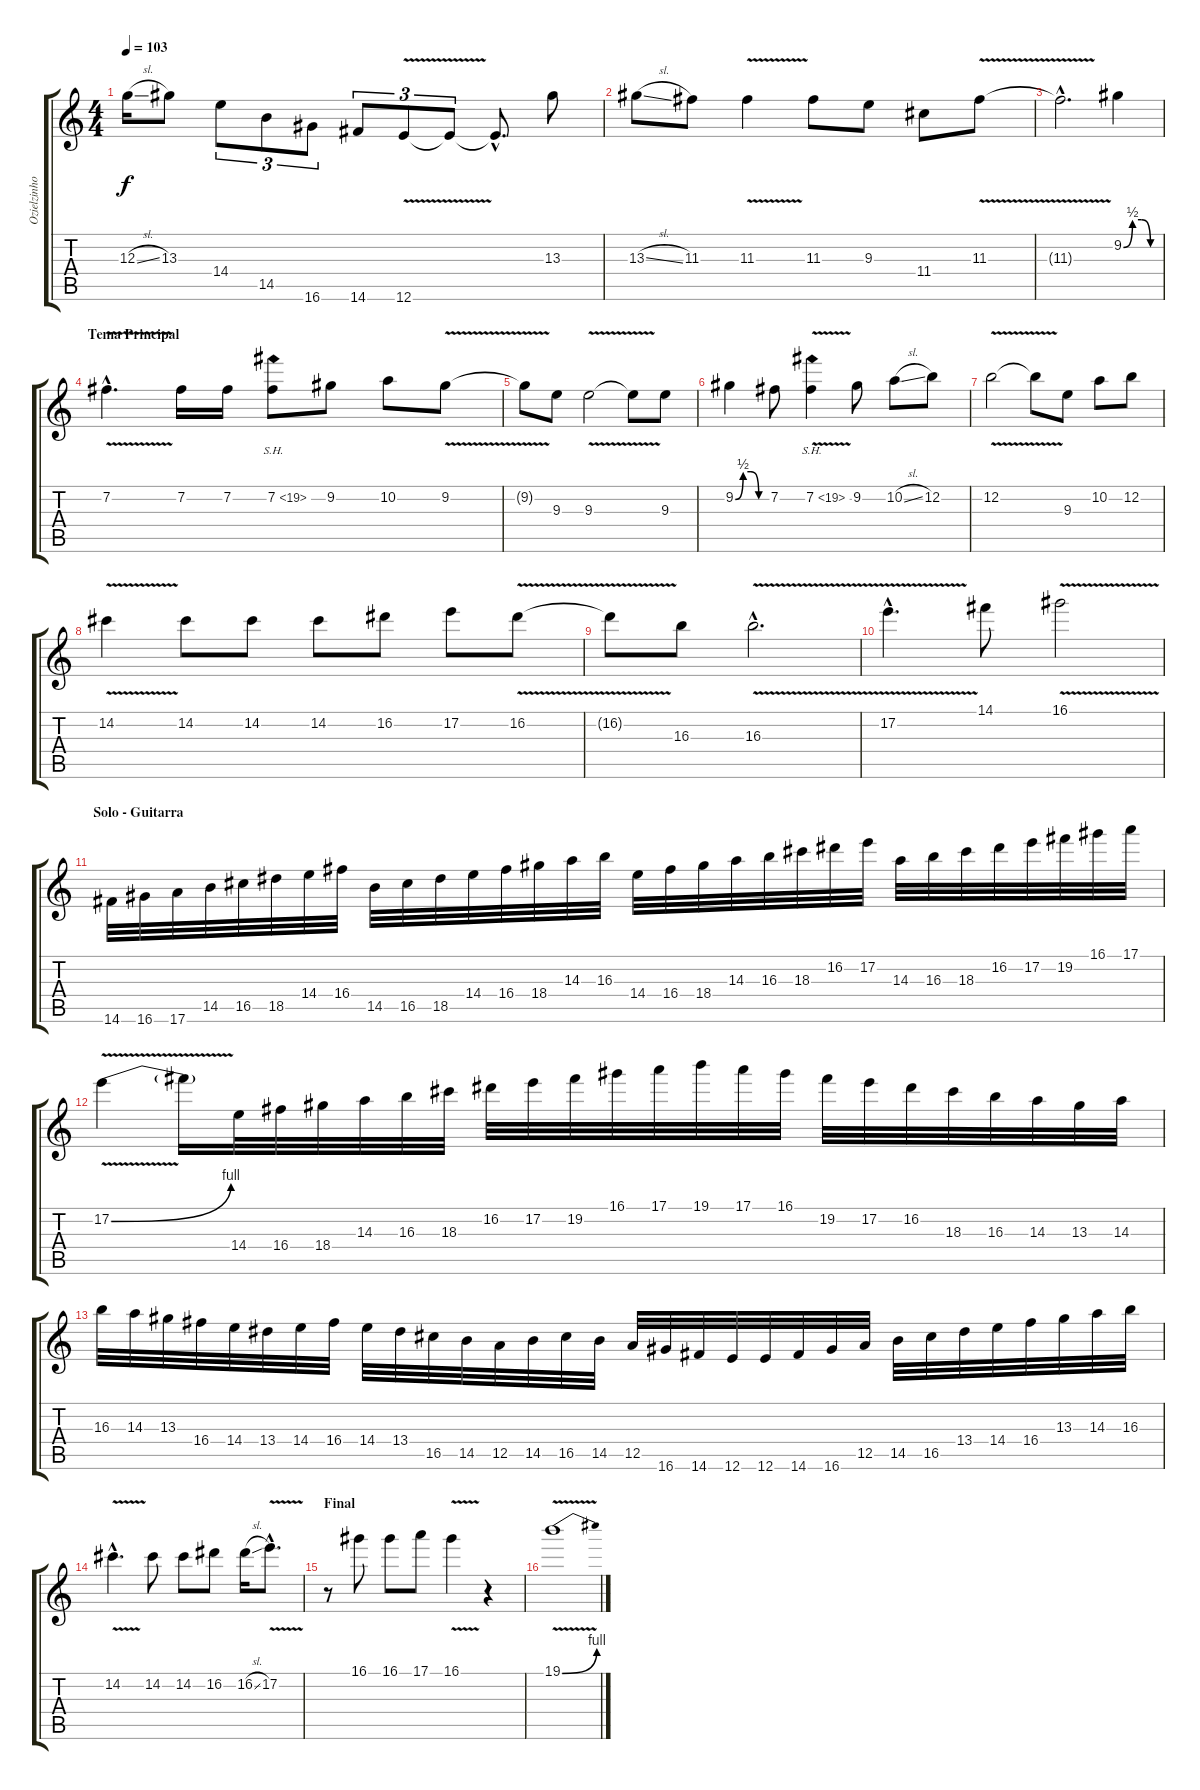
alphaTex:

\track ("Ozielzinho" "Ozielzinho") {instrument overdrivenguitar}
\staff {score tabs}
\tuning (E4 B3 G3 D3 A2 E2) {hide}
\ts (4 4)
\tempo 103
\clef g2
\ks c
12.3{sl}.16{dy f} 13.3.8 14.4.8{tu (3 2)} 14.5.8{tu (3 2)} 16.6.8{tu (3 2)} 14.6.8{tu (3 2)} 12.6{v}.8{tu (3 2)} 12.6{t}.8{tu (3 2)} 12.6{hac t}.8{d} 13.3.8 |
13.3{sl}.8 11.3.8 11.3{v}.4 11.3.8 9.3.8 11.4.8 11.3{v}.8 |
11.3{hac t}.2{d} 9.2{be (custom 0 0 15 2 30 2 45 0 60 0)}.4{volume 14 instrument overdrivenguitar} |
\section ("" "Tema Principal")
7.2{v hac}.4{d volume 14 instrument overdrivenguitar} 7.2.16 7.2.16 7.2{sh 12}.8 9.2.8 10.2.8 9.2{v}.8 |
9.2{t}.8 9.3.8 9.3{v}.2 9.3{t}.8 9.3.8 |
9.2{be (custom 0 0 15 2 30 2 45 0 60 0)}.4 7.2.8 7.2{sh 12 v}.4 9.2.8 10.2{sl}.8 12.2.8 |
12.2{v}.2 12.2{t}.8 9.3.8 10.2.8 12.2.8 |
14.2{v}.4 14.2.8 14.2.8 14.2.8 16.2.8 17.2.8 16.2{v}.8 |
16.2{t}.8 16.3.8 16.3{v hac}.2{d} |
17.2{v hac}.4{d} 14.1.8 16.1{v}.2 |
\section ("" "Solo - Guitarra")
14.6.32 16.6.32 17.6.32 14.5.32 16.5.32 18.5.32 14.4.32 16.4.32 14.5.32 16.5.32 18.5.32 14.4.32 16.4.32 18.4.32 14.3.32 16.3.32 14.4.32 16.4.32 18.4.32 14.3.32 16.3.32 18.3.32 16.2.32 17.2.32 14.3.32 16.3.32 18.3.32 16.2.32 17.2.32 19.2.32 16.1.32 17.1.32 |
17.2{be (bend 0 0 60 4) v}.4 17.2{t}.16 14.4.32 16.4.32 18.4.32 14.3.32 16.3.32 18.3.32 16.2.32 17.2.32 19.2.32 16.1.32 17.1.32 19.1.32 17.1.32 16.1.32 19.2.32 17.2.32 16.2.32 18.3.32 16.3.32 14.3.32 13.3.32 14.3.32 |
16.3.32 14.3.32 13.3.32 16.4.32 14.4.32 13.4.32 14.4.32 16.4.32 14.4.32 13.4.32 16.5.32 14.5.32 12.5.32 14.5.32 16.5.32 14.5.32 12.5.32 16.6.32 14.6.32 12.6.32 12.6.32 14.6.32 16.6.32 12.5.32 14.5.32 16.5.32 13.4.32 14.4.32 16.4.32 13.3.32 14.3.32 16.3.32 |
14.2{v hac}.4{d} 14.2.8 14.2.8 16.2.8 16.2{sl}.16 17.2{v hac}.8{d} |
\section ("" "Final")
r.8 16.1.8 16.1.8 17.1.8 16.1{v}.4 r.4 |
19.1{be (bend 0 0 60 4) v}.1
